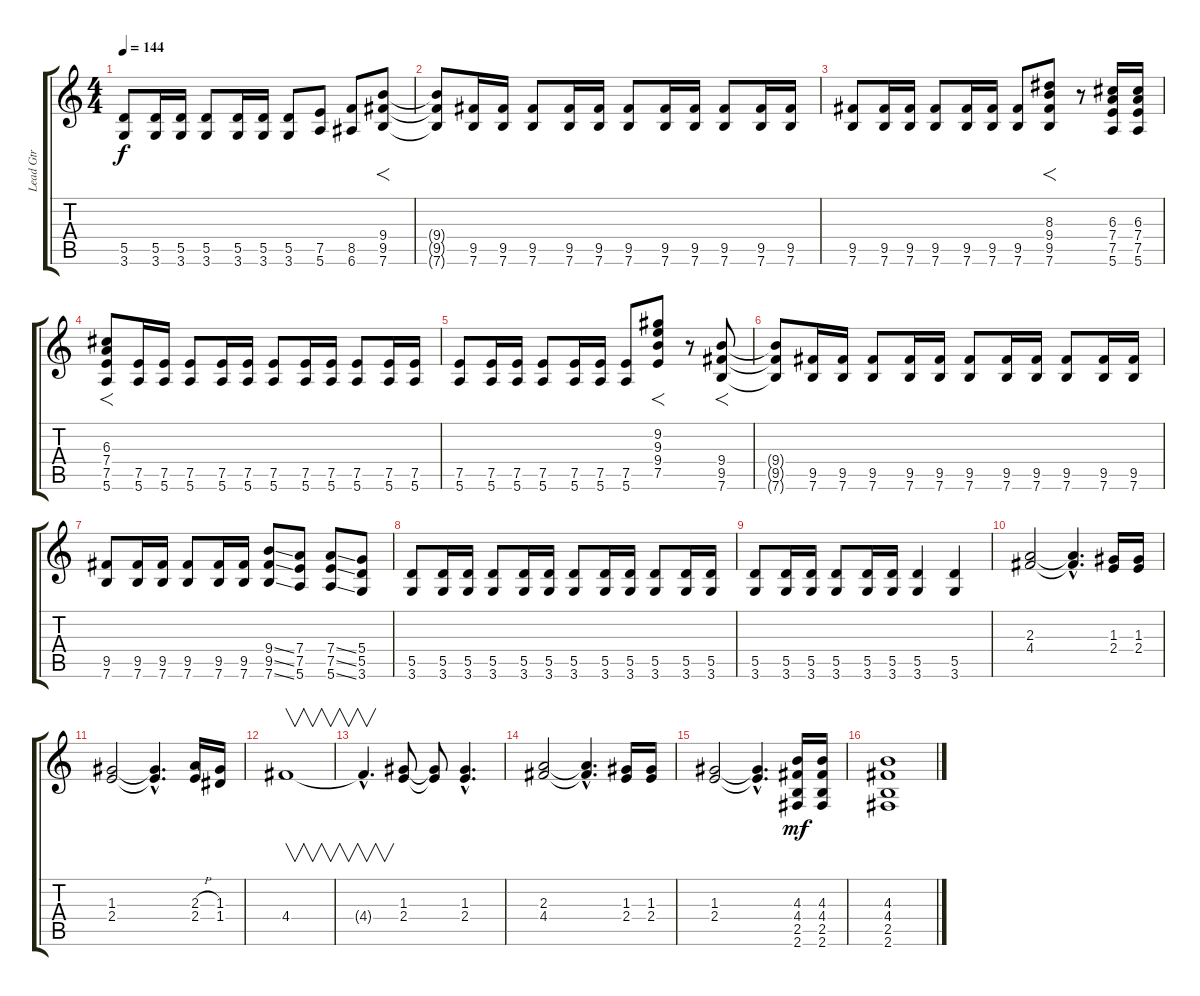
\track ("Lead Gtr" "Lead Gtr") {instrument overdrivenguitar}
\staff {score tabs}
\tuning (E4 B3 G3 D3 A2 E2) {hide}
\ts (4 4)
\tempo 144
\clef g2
\ks c
(5.5 3.6).8{dy f} (5.5 3.6).16 (5.5 3.6).16 (5.5 3.6).8 (5.5 3.6).16 (5.5 3.6).16 (5.5 3.6).8 (7.5 5.6).8 (8.5 6.6).8 (9.4 9.5 7.6).8{f} |
(9.4{t} 9.5{t} 7.6{t}).8 (9.5 7.6).16 (9.5 7.6).16 (9.5 7.6).8 (9.5 7.6).16 (9.5 7.6).16 (9.5 7.6).8 (9.5 7.6).16 (9.5 7.6).16 (9.5 7.6).8 (9.5 7.6).16 (9.5 7.6).16 |
(9.5 7.6).8 (9.5 7.6).16 (9.5 7.6).16 (9.5 7.6).8 (9.5 7.6).16 (9.5 7.6).16 (9.5 7.6).8 (8.3 9.4 9.5 7.6).8{f} r.8 (6.3 7.4 7.5 5.6).16 (6.3 7.4 7.5 5.6).16 |
(6.3 7.4 7.5 5.6).8{f} (7.5 5.6).16 (7.5 5.6).16 (7.5 5.6).8 (7.5 5.6).16 (7.5 5.6).16 (7.5 5.6).8 (7.5 5.6).16 (7.5 5.6).16 (7.5 5.6).8 (7.5 5.6).16 (7.5 5.6).16 |
(7.5 5.6).8 (7.5 5.6).16 (7.5 5.6).16 (7.5 5.6).8 (7.5 5.6).16 (7.5 5.6).16 (7.5 5.6).8 (9.2 9.3 9.4 7.5).8{f} r.8 (9.4 9.5 7.6).8{f} |
(9.4{t} 9.5{t} 7.6{t}).8 (9.5 7.6).16 (9.5 7.6).16 (9.5 7.6).8 (9.5 7.6).16 (9.5 7.6).16 (9.5 7.6).8 (9.5 7.6).16 (9.5 7.6).16 (9.5 7.6).8 (9.5 7.6).16 (9.5 7.6).16 |
(9.5 7.6).8 (9.5 7.6).16 (9.5 7.6).16 (9.5 7.6).8 (9.5 7.6).16 (9.5 7.6).16 (9.4{ss} 9.5{ss} 7.6{ss}).8 (7.4 7.5 5.6).8 (7.4{ss} 7.5{ss} 5.6{ss}).8 (5.4 5.5 3.6).8 |
(5.5 3.6).8 (5.5 3.6).16 (5.5 3.6).16 (5.5 3.6).8 (5.5 3.6).16 (5.5 3.6).16 (5.5 3.6).8 (5.5 3.6).16 (5.5 3.6).16 (5.5 3.6).8 (5.5 3.6).16 (5.5 3.6).16 |
(5.5 3.6).8 (5.5 3.6).16 (5.5 3.6).16 (5.5 3.6).8 (5.5 3.6).16 (5.5 3.6).16 (5.5 3.6).4 (5.5 3.6).4 |
(2.3 4.4).2 (2.3{hac t} 4.4{hac t}).4{d} (1.3 2.4).16 (1.3 2.4).16 |
(1.3 2.4).2 (1.3{hac t} 2.4{hac t}).4{d} (2.3{h} 2.4).16 (1.3 1.4).16 |
4.4.1{v} |
4.4{hac t}.4{v d} (1.3 2.4).8 (1.3{t} 2.4{t}).8 (1.3{hac} 2.4{hac}).4{d} |
(2.3 4.4).2 (2.3{hac t} 4.4{hac t}).4{d} (1.3 2.4).16 (1.3 2.4).16 |
(1.3 2.4).2 (1.3{hac t} 2.4{hac t}).4{d} (4.3 4.4 2.5 2.6).16{dy mf} (4.3 4.4 2.5 2.6).16 |
(4.3 4.4 2.5 2.6).1
